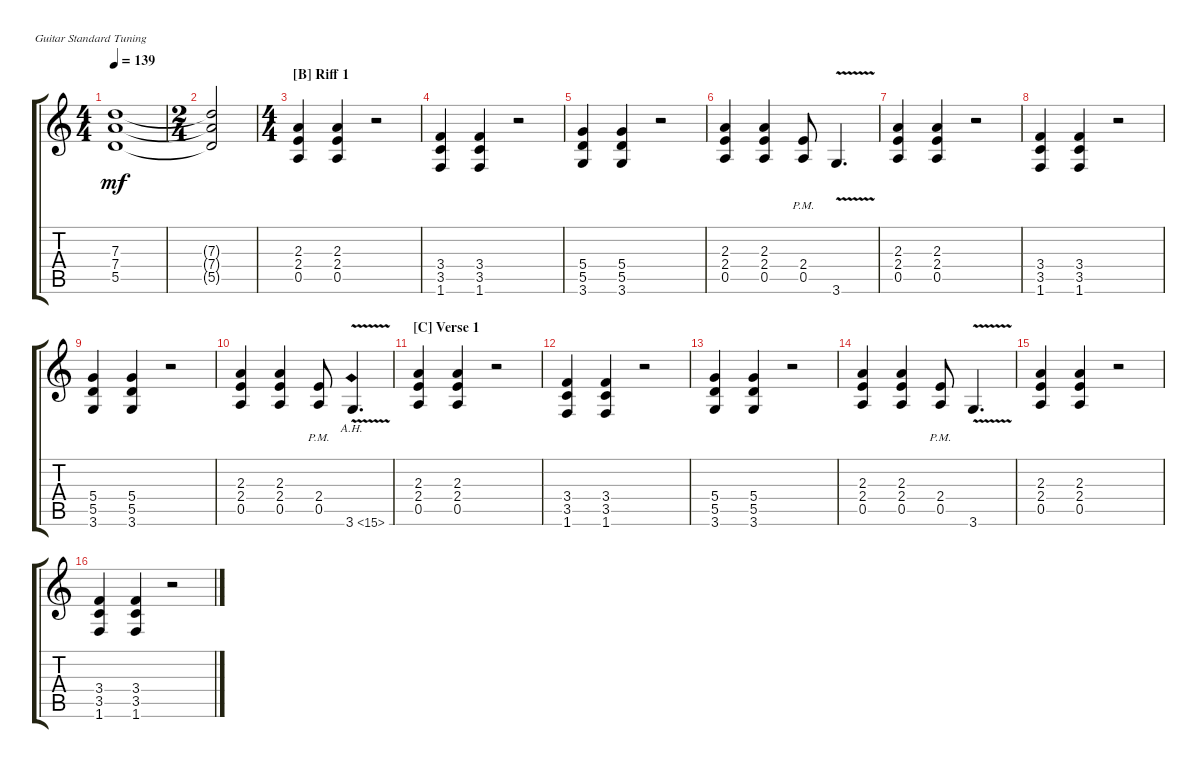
\defaultSystemsLayout 4
\bracketExtendMode groupsimilarinstruments
\singleTrackTrackNamePolicy hidden
\multiTrackTrackNamePolicy hidden
\firstSystemTrackNameOrientation horizontal
\otherSystemsTrackNameOrientation horizontal
\track ("Adrian Smith" "E-Gt") {instrument distortionguitar}
\staff {score tabs}
\tuning (E4 B3 G3 D3 A2 E2)
\ts (4 4)
\tempo 139
\clef g2
\scale
1.03909
\ks c
(7.3{t} 7.4{t} 5.5{t}).1{dy mf} |
\ts (2 4)
\scale
0.960908 (5.5{t} 7.4{t} 7.3{t}).2 |
\ts (4 4)
\section ("B" "Riff 1")
\scale
1.06936 (0.5 2.4 2.3).4 (0.5 2.4 2.3).4 r.2 |
\scale
0.930643 (1.6 3.5 3.4).4 (1.6 3.5 3.4).4 r.2 |
\scale
1.03909 (3.6 5.5 5.4).4 (3.6 5.5 5.4).4 r.2 |
\scale
0.960908 (0.5 2.4 2.3).4 (0.5 2.4 2.3).4 (0.5{pm} 2.4{pm}).8 3.6{v}.4{d} |
\scale
1.03909 (0.5 2.4 2.3).4 (0.5 2.4 2.3).4 r.2 |
\scale
0.960908 (1.6 3.5 3.4).4 (1.6 3.5 3.4).4 r.2 |
\scale
1.03909 (3.6 5.5 5.4).4 (3.6 5.5 5.4).4 r.2 |
\scale
0.960908 (0.5 2.4 2.3).4 (0.5 2.4 2.3).4 (0.5{pm} 2.4{pm}).8 3.6{ah 12 v}.4{d} |
\section ("C" "Verse 1")
\scale
1.03909 (0.5 2.4 2.3).4 (0.5 2.4 2.3).4 r.2 |
\scale
0.960908 (1.6 3.5 3.4).4 (1.6 3.5 3.4).4 r.2 |
\scale
1.03909 (3.6 5.5 5.4).4 (3.6 5.5 5.4).4 r.2 |
\scale
0.960908 (0.5 2.4 2.3).4 (0.5 2.4 2.3).4 (0.5{pm} 2.4{pm}).8 3.6{v}.4{d} |
\scale
1.03909 (0.5 2.4 2.3).4 (0.5 2.4 2.3).4 r.2 |
\scale
0.960908 (1.6 3.5 3.4).4 (1.6 3.5 3.4).4 r.2
